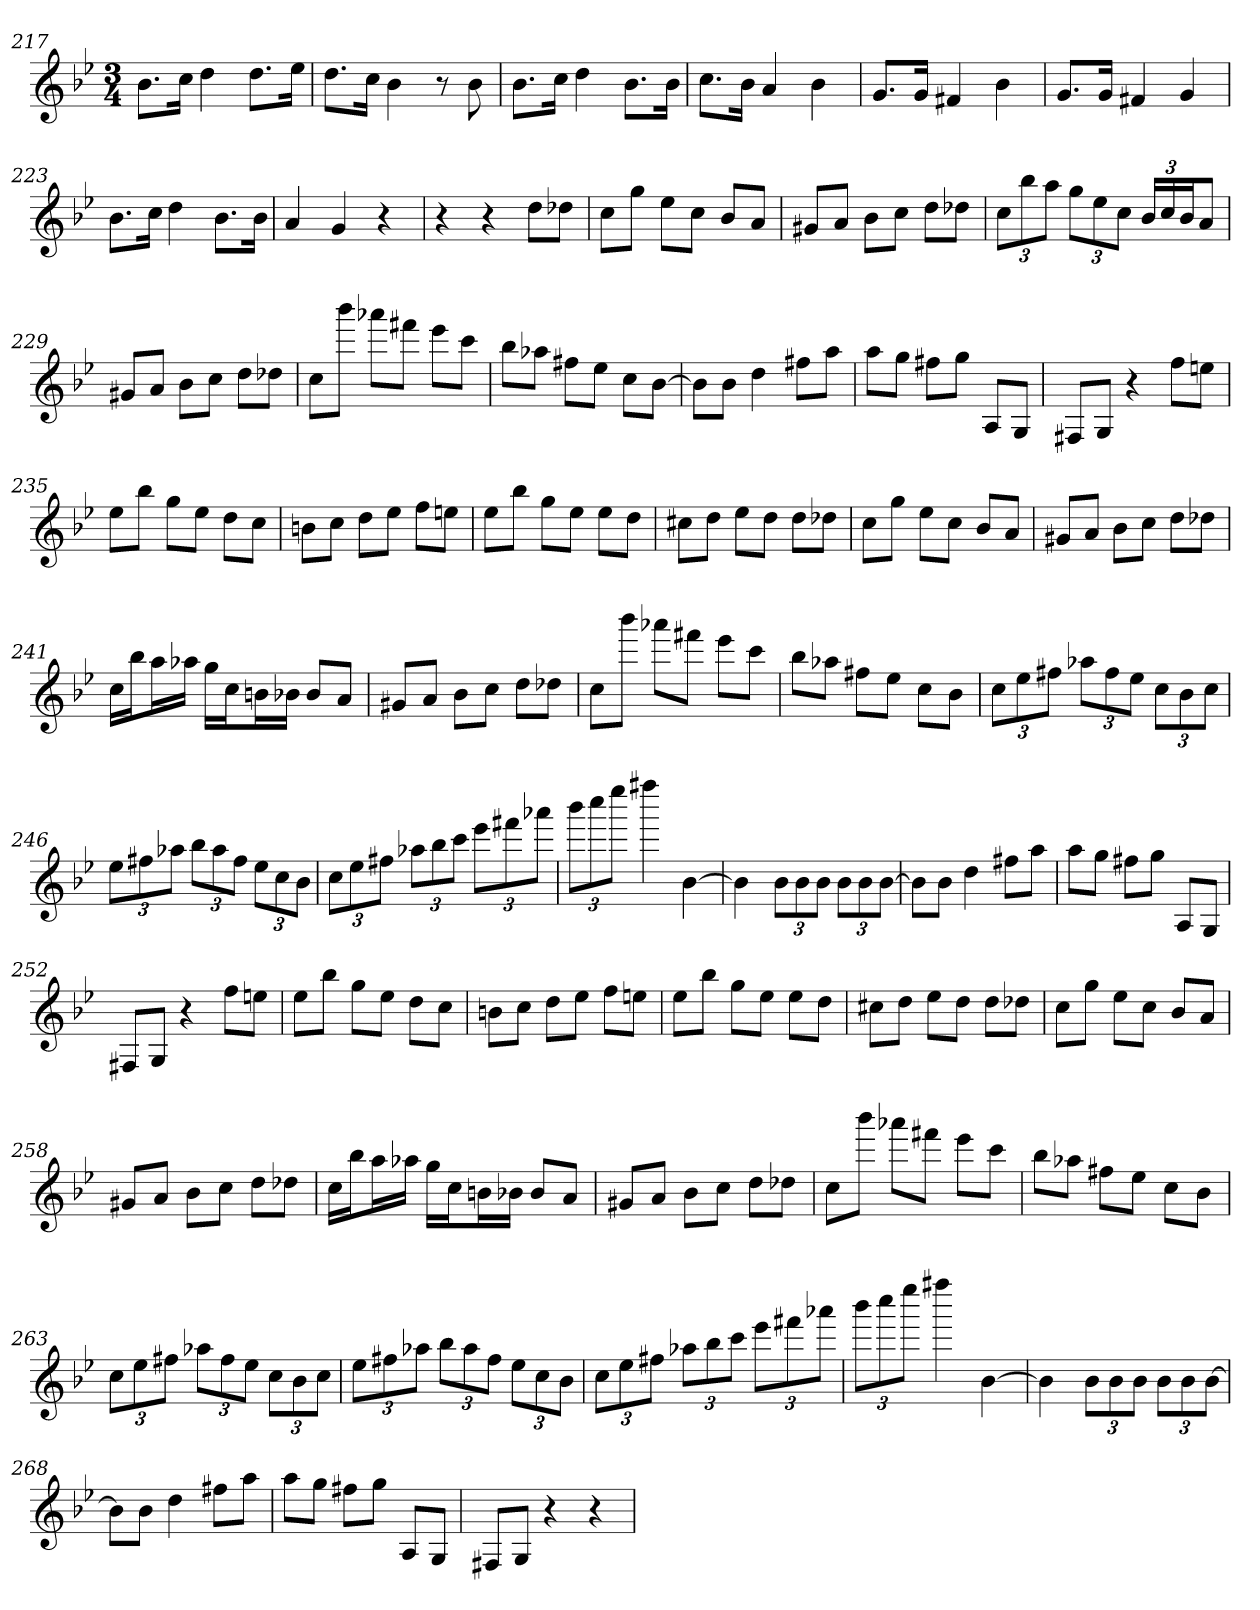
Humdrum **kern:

**kern
*part1
*staff1
*clefG2
*k[b-e-]
*B-:
*M3/4
=217
8.b-\L
16cc\Jk
4dd
8.dd\L
16ee-\Jk
=218
8.dd\L
16cc\Jk
4b-
8r
8b-
=219
8.b-\L
16cc\Jk
4dd
8.b-\L
16b-\Jk
=220
8.cc\L
16b-\Jk
4a
4b-
=221
8.g/L
16g/Jk
4f#X
4b-
=222
8.g/L
16g/Jk
4f#X
4g
=223
8.b-\L
16cc\Jk
4dd
8.b-\L
16b-\Jk
=224
4a
4g
4r
=225
4r
4r
8dd\L
8dd-X\J
=226
8cc\L
8gg\J
8ee-\L
8cc\J
8b-/L
8a/J
=227
8g#X/L
8a/J
8b-\L
8cc\J
8dd\L
8dd-X\J
=228
12cc\L
12bb-\
12aa\J
12gg\L
12ee-\
12cc\J
24b-/LL
24cc/
24b-/J
8a/J
=229
8g#X/L
8a/J
8b-\L
8cc\J
8dd\L
8dd-X\J
=230
8cc\L
8bbb-\J
8aaa-X\L
8fff#X\J
8eee-\L
8ccc\J
=231
8bb-\L
8aa-X\J
8ff#X\L
8ee-\J
8cc\L
[8b-\J
=232
8b-\L]
8b-\J
4dd
8ff#X\L
8aa\J
=233
8aa\L
8gg\J
8ff#X\L
8gg\J
8A/L
8G/J
=234
8F#X/L
8G/J
4r
8ff\L
8een\J
=235
8ee-\L
8bb-\J
8gg\L
8ee-\J
8dd\L
8cc\J
=236
8bn\L
8cc\J
8dd\L
8ee-\J
8ff\L
8een\J
=237
8ee-\L
8bb-\J
8gg\L
8ee-\J
8ee-\L
8dd\J
=238
8cc#X\L
8dd\J
8ee-\L
8dd\J
8dd\L
8dd-X\J
=239
8cc\L
8gg\J
8ee-\L
8cc\J
8b-/L
8a/J
=240
8g#X/L
8a/J
8b-\L
8cc\J
8dd\L
8dd-X\J
=241
16cc\LL
16bb-\J
16aa\L
16aa-X\JJ
16gg\LL
16cc\J
16bn\L
16b-X\JJ
8b-/L
8a/J
=242
8g#X/L
8a/J
8b-\L
8cc\J
8dd\L
8dd-X\J
=243
8cc\L
8bbb-\J
8aaa-X\L
8fff#X\J
8eee-\L
8ccc\J
=244
8bb-\L
8aa-X\J
8ff#X\L
8ee-\J
8cc\L
8b-\J
=245
12cc\L
12ee-\
12ff#X\J
12aa-X\L
12ff#\
12ee-\J
12cc\L
12b-\
12cc\J
=246
12ee-\L
12ff#X\
12aa-X\J
12bb-\L
12aa-\
12ff#\J
12ee-\L
12cc\
12b-\J
=247
12cc\L
12ee-\
12ff#X\J
12aa-X\L
12bb-\
12ccc\J
12eee-\L
12fff#X\
12aaa-X\J
=248
12bbb-\L
12cccc\
12eeee-\J
4ffff#X
[4b-
=249
4b-]
12b-\L
12b-\
12b-\J
12b-\L
12b-\
[12b-\J
=250
8b-\L]
8b-\J
4dd
8ff#X\L
8aa\J
=251
8aa\L
8gg\J
8ff#X\L
8gg\J
8A/L
8G/J
=252
8F#X/L
8G/J
4r
8ff\L
8een\J
=253
8ee-\L
8bb-\J
8gg\L
8ee-\J
8dd\L
8cc\J
=254
8bn\L
8cc\J
8dd\L
8ee-\J
8ff\L
8een\J
=255
8ee-\L
8bb-\J
8gg\L
8ee-\J
8ee-\L
8dd\J
=256
8cc#X\L
8dd\J
8ee-\L
8dd\J
8dd\L
8dd-X\J
=257
8cc\L
8gg\J
8ee-\L
8cc\J
8b-/L
8a/J
=258
8g#X/L
8a/J
8b-\L
8cc\J
8dd\L
8dd-X\J
=259
16cc\LL
16bb-\J
16aa\L
16aa-X\JJ
16gg\LL
16cc\J
16bn\L
16b-X\JJ
8b-/L
8a/J
=260
8g#X/L
8a/J
8b-\L
8cc\J
8dd\L
8dd-X\J
=261
8cc\L
8bbb-\J
8aaa-X\L
8fff#X\J
8eee-\L
8ccc\J
=262
8bb-\L
8aa-X\J
8ff#X\L
8ee-\J
8cc\L
8b-\J
=263
12cc\L
12ee-\
12ff#X\J
12aa-X\L
12ff#\
12ee-\J
12cc\L
12b-\
12cc\J
=264
12ee-\L
12ff#X\
12aa-X\J
12bb-\L
12aa-\
12ff#\J
12ee-\L
12cc\
12b-\J
=265
12cc\L
12ee-\
12ff#X\J
12aa-X\L
12bb-\
12ccc\J
12eee-\L
12fff#X\
12aaa-X\J
=266
12bbb-\L
12cccc\
12eeee-\J
4ffff#X
[4b-
=267
4b-]
12b-\L
12b-\
12b-\J
12b-\L
12b-\
[12b-\J
=268
8b-\L]
8b-\J
4dd
8ff#X\L
8aa\J
=269
8aa\L
8gg\J
8ff#X\L
8gg\J
8A/L
8G/J
=270
8F#X/L
8G/J
4r
4r
=
*-
